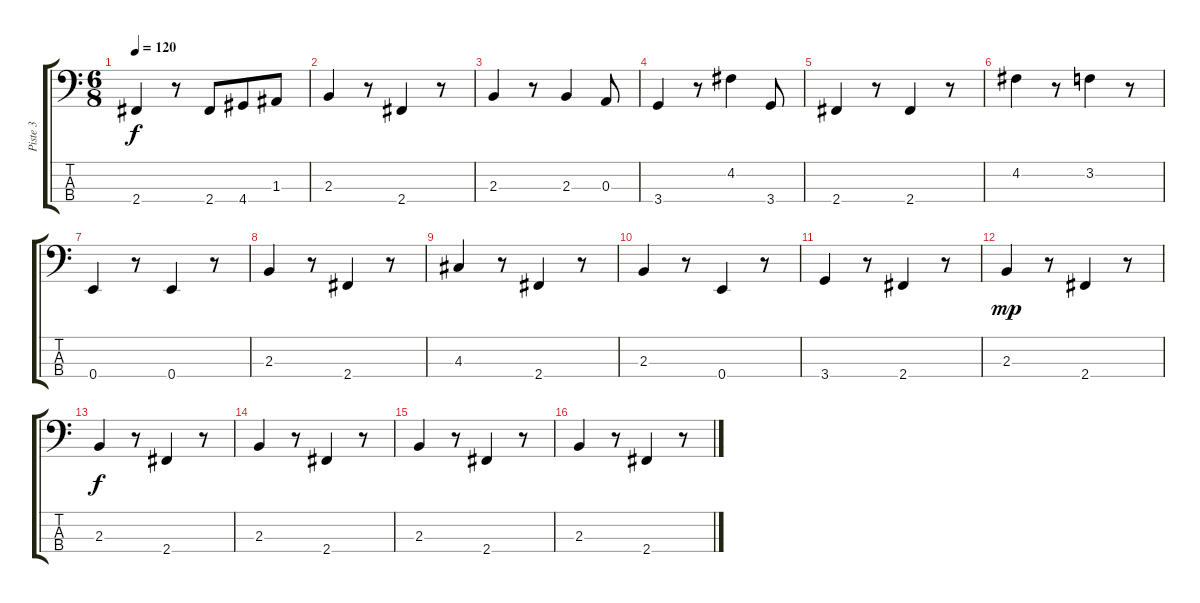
\track ("Piste 3" "Piste 3") {instrument slapbass2}
\staff {score tabs}
\tuning (G2 D2 A1 E1) {hide}
\ts (6 8)
\tempo 120
\clef f4
\ks c
2.4.4{dy f} r.8 2.4.8 4.4.8 1.3.8 |
2.3.4 r.8 2.4.4 r.8 |
2.3.4 r.8 2.3.4 0.3.8 |
3.4.4 r.8 4.2.4 3.4.8 |
2.4.4 r.8 2.4.4 r.8 |
4.2.4 r.8 3.2.4 r.8 |
0.4.4 r.8 0.4.4 r.8 |
2.3.4 r.8 2.4.4 r.8 |
4.3.4 r.8 2.4.4 r.8 |
2.3.4 r.8 0.4.4 r.8 |
3.4.4 r.8 2.4.4 r.8 |
2.3.4{dy mp} r.8 2.4.4 r.8 |
2.3.4{dy f} r.8 2.4.4 r.8 |
2.3.4 r.8 2.4.4 r.8 |
2.3.4 r.8 2.4.4 r.8 |
2.3.4 r.8 2.4.4 r.8
